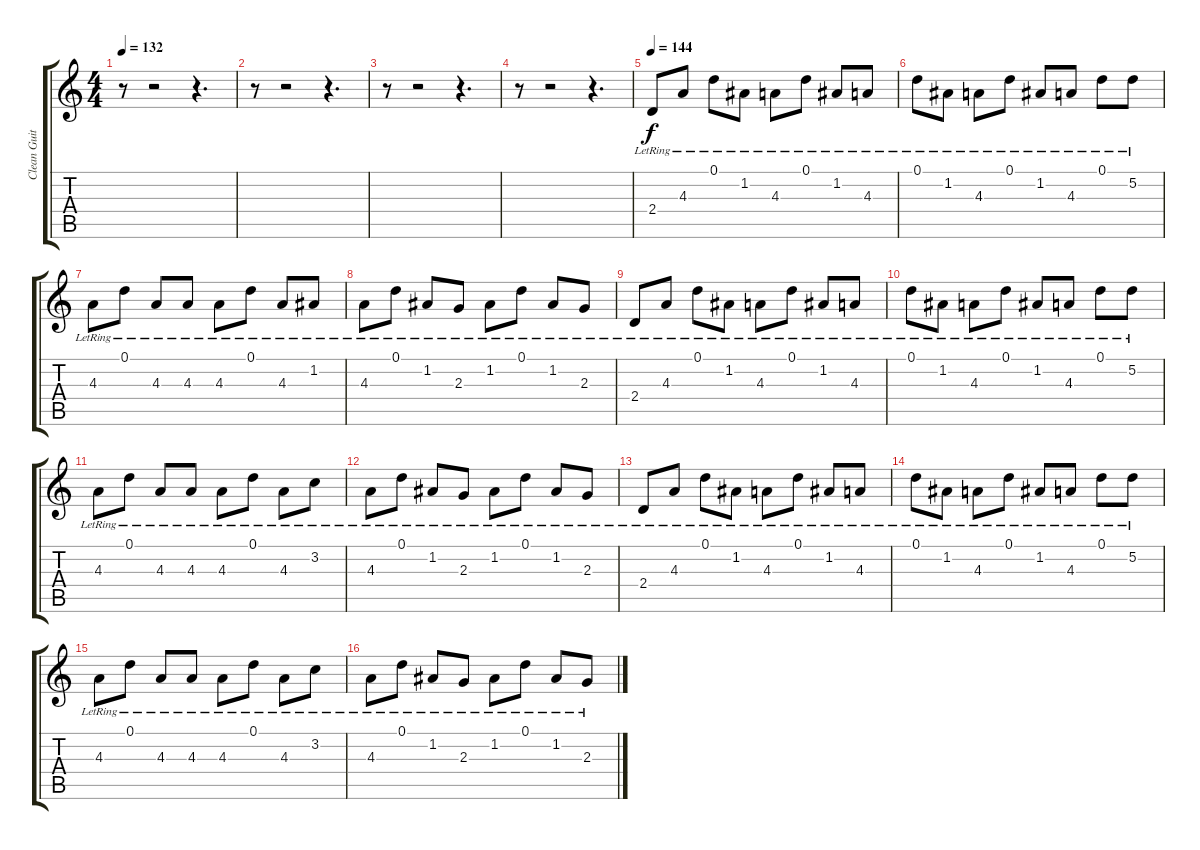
\track ("Clean Guitar" "Clean Guit") {instrument electricguitarjazz}
\staff {score tabs}
\tuning (D4 A3 F3 C3 G2 C2) {hide}
\ts (4 4)
\tempo 132
\clef g2
\ks c
r.8{dy f} r.2 r.4{d} |
r.8 r.2 r.4{d} |
r.8 r.2 r.4{d} |
r.8 r.2 r.4{d} |
\tempo 144
2.4{lr}.8 4.3{lr}.8 0.1{lr}.8 1.2{lr}.8 4.3{lr}.8 0.1{lr}.8 1.2{lr}.8 4.3{lr}.8 |
0.1{lr}.8 1.2{lr}.8 4.3{lr}.8 0.1{lr}.8 1.2{lr}.8 4.3{lr}.8 0.1{lr}.8 5.2{lr}.8 |
4.3{lr}.8 0.1{lr}.8 4.3{lr}.8 4.3{lr}.8 4.3{lr}.8 0.1{lr}.8 4.3{lr}.8 1.2{lr}.8 |
4.3{lr}.8 0.1{lr}.8 1.2{lr}.8 2.3{lr}.8 1.2{lr}.8 0.1{lr}.8 1.2{lr}.8 2.3{lr}.8 |
2.4{lr}.8 4.3{lr}.8 0.1{lr}.8 1.2{lr}.8 4.3{lr}.8 0.1{lr}.8 1.2{lr}.8 4.3{lr}.8 |
0.1{lr}.8 1.2{lr}.8 4.3{lr}.8 0.1{lr}.8 1.2{lr}.8 4.3{lr}.8 0.1{lr}.8 5.2{lr}.8 |
4.3{lr}.8 0.1{lr}.8 4.3{lr}.8 4.3{lr}.8 4.3{lr}.8 0.1{lr}.8 4.3{lr}.8 3.2{lr}.8 |
4.3{lr}.8 0.1{lr}.8 1.2{lr}.8 2.3{lr}.8 1.2{lr}.8 0.1{lr}.8 1.2{lr}.8 2.3{lr}.8 |
2.4{lr}.8 4.3{lr}.8 0.1{lr}.8 1.2{lr}.8 4.3{lr}.8 0.1{lr}.8 1.2{lr}.8 4.3{lr}.8 |
0.1{lr}.8 1.2{lr}.8 4.3{lr}.8 0.1{lr}.8 1.2{lr}.8 4.3{lr}.8 0.1{lr}.8 5.2{lr}.8 |
4.3{lr}.8 0.1{lr}.8 4.3{lr}.8 4.3{lr}.8 4.3{lr}.8 0.1{lr}.8 4.3{lr}.8 3.2{lr}.8 |
4.3{lr}.8 0.1{lr}.8 1.2{lr}.8 2.3{lr}.8 1.2{lr}.8 0.1{lr}.8 1.2{lr}.8 2.3{lr}.8
